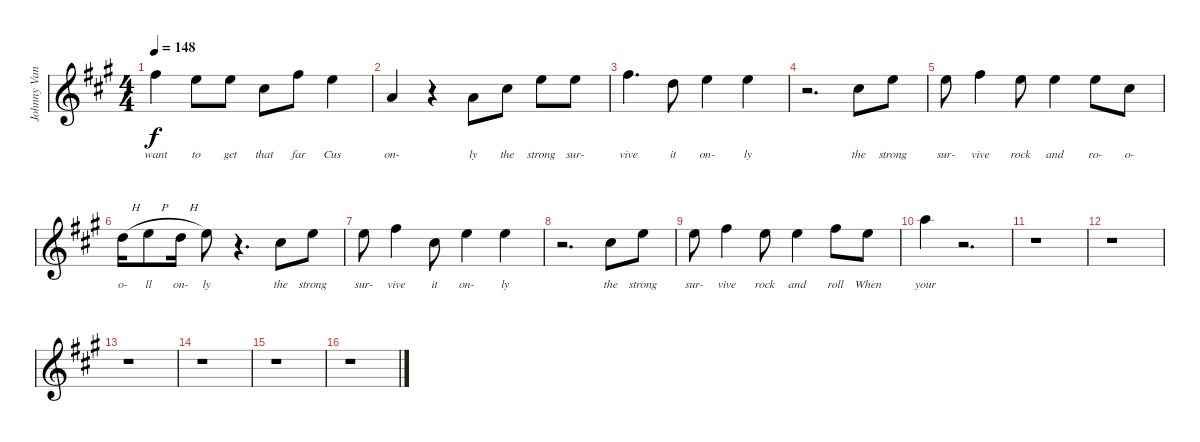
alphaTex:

\track ("Johnny Van Zant Vocals" "Johnny Van") {instrument contrabass}
\staff {score}
\tuning (E4 B3 G3 D3 A2 E2) {hide}
\ts (4 4)
\tempo 148
\clef g2
\ks a
7.2.4{lyrics (0 "want") lyrics (1 "") lyrics (2 "") lyrics (3 "") lyrics (4 "") dy f} 5.2.8{lyrics (0 "to") lyrics (1 "") lyrics (2 "") lyrics (3 "") lyrics (4 "")} 5.2.8{lyrics (0 "get") lyrics (1 "") lyrics (2 "") lyrics (3 "") lyrics (4 "")} 6.3.8{lyrics (0 "that") lyrics (1 "") lyrics (2 "") lyrics (3 "") lyrics (4 "")} 7.2.8{lyrics (0 "far") lyrics (1 "") lyrics (2 "") lyrics (3 "") lyrics (4 "")} 5.2.4{lyrics (0 "Cus") lyrics (1 "") lyrics (2 "") lyrics (3 "") lyrics (4 "")} |
7.4.4{lyrics (0 "on-") lyrics (1 "") lyrics (2 "") lyrics (3 "") lyrics (4 "")} r.4 7.4.8{lyrics (0 "ly") lyrics (1 "") lyrics (2 "") lyrics (3 "") lyrics (4 "") volume 15} 6.3.8{lyrics (0 "the") lyrics (1 "") lyrics (2 "") lyrics (3 "") lyrics (4 "")} 5.2.8{lyrics (0 "strong") lyrics (1 "") lyrics (2 "") lyrics (3 "") lyrics (4 "")} 5.2.8{lyrics (0 "sur-") lyrics (1 "") lyrics (2 "") lyrics (3 "") lyrics (4 "")} |
7.2.4{d lyrics (0 "vive") lyrics (1 "") lyrics (2 "") lyrics (3 "") lyrics (4 "")} 7.3.8{lyrics (0 "it") lyrics (1 "") lyrics (2 "") lyrics (3 "") lyrics (4 "")} 5.2.4{lyrics (0 "on-") lyrics (1 "") lyrics (2 "") lyrics (3 "") lyrics (4 "")} 5.2.4{lyrics (0 "ly") lyrics (1 "") lyrics (2 "") lyrics (3 "") lyrics (4 "")} |
r.2{d} 6.3.8{lyrics (0 "the") lyrics (1 "") lyrics (2 "") lyrics (3 "") lyrics (4 "")} 5.2.8{lyrics (0 "strong") lyrics (1 "") lyrics (2 "") lyrics (3 "") lyrics (4 "")} |
5.2.8{lyrics (0 "sur-") lyrics (1 "") lyrics (2 "") lyrics (3 "") lyrics (4 "")} 7.2.4{lyrics (0 "vive") lyrics (1 "") lyrics (2 "") lyrics (3 "") lyrics (4 "")} 5.2.8{lyrics (0 "rock") lyrics (1 "") lyrics (2 "") lyrics (3 "") lyrics (4 "")} 5.2.4{lyrics (0 "and") lyrics (1 "") lyrics (2 "") lyrics (3 "") lyrics (4 "")} 5.2.8{lyrics (0 "ro-") lyrics (1 "") lyrics (2 "") lyrics (3 "") lyrics (4 "")} 6.3.8{lyrics (0 "o-") lyrics (1 "") lyrics (2 "") lyrics (3 "") lyrics (4 "")} |
3.2{h}.16{lyrics (0 "o-") lyrics (1 "") lyrics (2 "") lyrics (3 "") lyrics (4 "")} 5.2{h}.8{lyrics (0 "ll") lyrics (1 "") lyrics (2 "") lyrics (3 "") lyrics (4 "")} 3.2{h}.16{lyrics (0 "on-") lyrics (1 "") lyrics (2 "") lyrics (3 "") lyrics (4 "")} 5.2.8{lyrics (0 "ly") lyrics (1 "") lyrics (2 "") lyrics (3 "") lyrics (4 "")} r.4{d} 6.3.8{lyrics (0 "the") lyrics (1 "") lyrics (2 "") lyrics (3 "") lyrics (4 "")} 5.2.8{lyrics (0 "strong") lyrics (1 "") lyrics (2 "") lyrics (3 "") lyrics (4 "")} |
5.2.8{lyrics (0 "sur-") lyrics (1 "") lyrics (2 "") lyrics (3 "") lyrics (4 "")} 7.2.4{lyrics (0 "vive") lyrics (1 "") lyrics (2 "") lyrics (3 "") lyrics (4 "")} 6.3.8{lyrics (0 "it") lyrics (1 "") lyrics (2 "") lyrics (3 "") lyrics (4 "")} 5.2.4{lyrics (0 "on-") lyrics (1 "") lyrics (2 "") lyrics (3 "") lyrics (4 "")} 5.2.4{lyrics (0 "ly") lyrics (1 "") lyrics (2 "") lyrics (3 "") lyrics (4 "")} |
r.2{d} 6.3.8{lyrics (0 "the") lyrics (1 "") lyrics (2 "") lyrics (3 "") lyrics (4 "")} 5.2.8{lyrics (0 "strong") lyrics (1 "") lyrics (2 "") lyrics (3 "") lyrics (4 "")} |
5.2.8{lyrics (0 "sur-") lyrics (1 "") lyrics (2 "") lyrics (3 "") lyrics (4 "")} 7.2.4{lyrics (0 "vive") lyrics (1 "") lyrics (2 "") lyrics (3 "") lyrics (4 "")} 5.2.8{lyrics (0 "rock") lyrics (1 "") lyrics (2 "") lyrics (3 "") lyrics (4 "")} 5.2.4{lyrics (0 "and") lyrics (1 "") lyrics (2 "") lyrics (3 "") lyrics (4 "")} 7.2.8{lyrics (0 "roll") lyrics (1 "") lyrics (2 "") lyrics (3 "") lyrics (4 "")} 5.2.8{lyrics (0 "When") lyrics (1 "") lyrics (2 "") lyrics (3 "") lyrics (4 "")} |
5.1.4{lyrics (0 "your") lyrics (1 "") lyrics (2 "") lyrics (3 "") lyrics (4 "")} r.2{d} |
r.1 |
r.1 |
r.1 |
r.1 |
r.1 |
r.1
